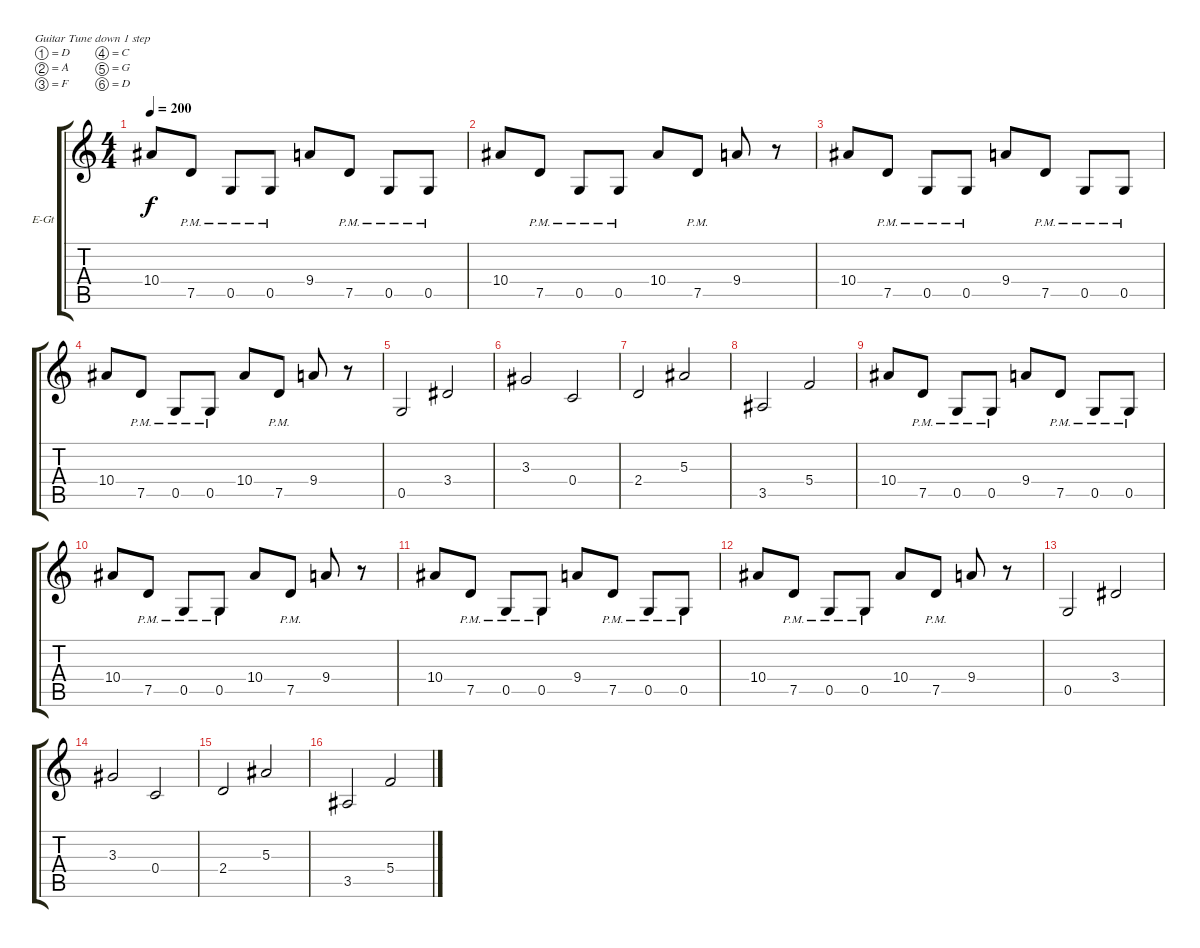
\bracketExtendMode groupsimilarinstruments
\firstSystemTrackNameOrientation horizontal
\otherSystemsTrackNameOrientation horizontal
\track ("Rythm Guitar" "E-Gt") {multiBarRest instrument overdrivenguitar}
\staff {score tabs}
\tuning (D4 A3 F3 C3 G2 D2)
\ts (4 4)
\tempo 200
\clef g2
\ks c
10.4.8{dy f} 7.5{pm}.8 0.5{pm}.8 0.5{pm}.8 9.4.8 7.5{pm}.8 0.5{pm}.8 0.5{pm}.8 |
10.4.8 7.5{pm}.8 0.5{pm}.8 0.5{pm}.8 10.4.8 7.5{pm}.8 9.4.8 r.8 |
10.4.8 7.5{pm}.8 0.5{pm}.8 0.5{pm}.8 9.4.8 7.5{pm}.8 0.5{pm}.8 0.5{pm}.8 |
10.4.8 7.5{pm}.8 0.5{pm}.8 0.5{pm}.8 10.4.8 7.5{pm}.8 9.4.8 r.8 |
0.5.2 3.4.2 |
3.3.2 0.4.2 |
2.4.2 5.3.2 |
3.5.2 5.4.2 |
10.4.8 7.5{pm}.8 0.5{pm}.8 0.5{pm}.8 9.4.8 7.5{pm}.8 0.5{pm}.8 0.5{pm}.8 |
10.4.8 7.5{pm}.8 0.5{pm}.8 0.5{pm}.8 10.4.8 7.5{pm}.8 9.4.8 r.8 |
10.4.8 7.5{pm}.8 0.5{pm}.8 0.5{pm}.8 9.4.8 7.5{pm}.8 0.5{pm}.8 0.5{pm}.8 |
10.4.8 7.5{pm}.8 0.5{pm}.8 0.5{pm}.8 10.4.8 7.5{pm}.8 9.4.8 r.8 |
0.5.2 3.4.2 |
3.3.2 0.4.2 |
2.4.2 5.3.2 |
3.5.2 5.4.2
